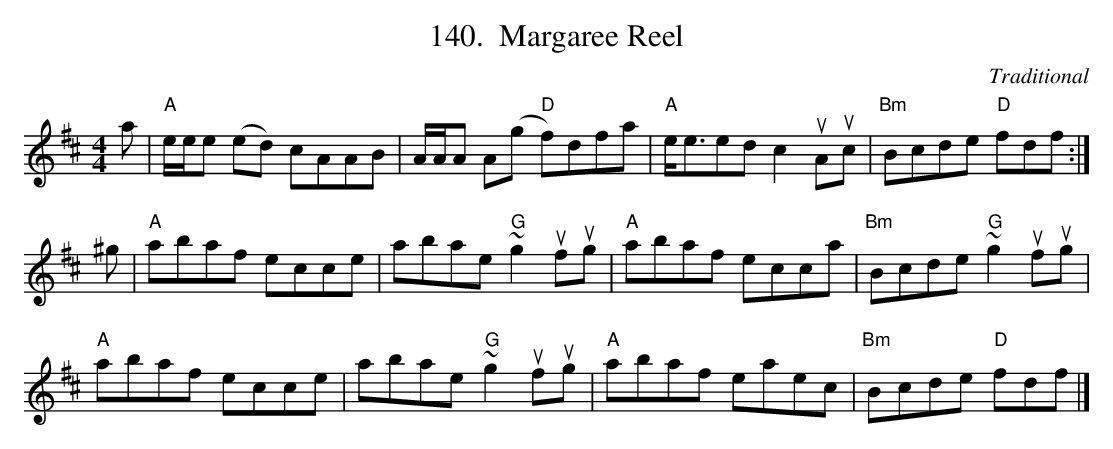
X:1
T:Margaree Reel
C:Traditional
M:4/4
L:1/8
K:D
a|"A"e/e/e (ed) cAAB|A/A/A A(g"D" f)dfa|"A"e<eedc2uAuc|"Bm"Bcde "D"fdf:|
^g|"A"abaf ecce|abae"G"~g2ufug|"A"abaf ecca|"Bm"Bcde "G"~g2 ufug|
"A"abaf ecce|abae "G"~g2 ufug|"A"abaf eaec|"Bm"Bcde "D"fdf|]
